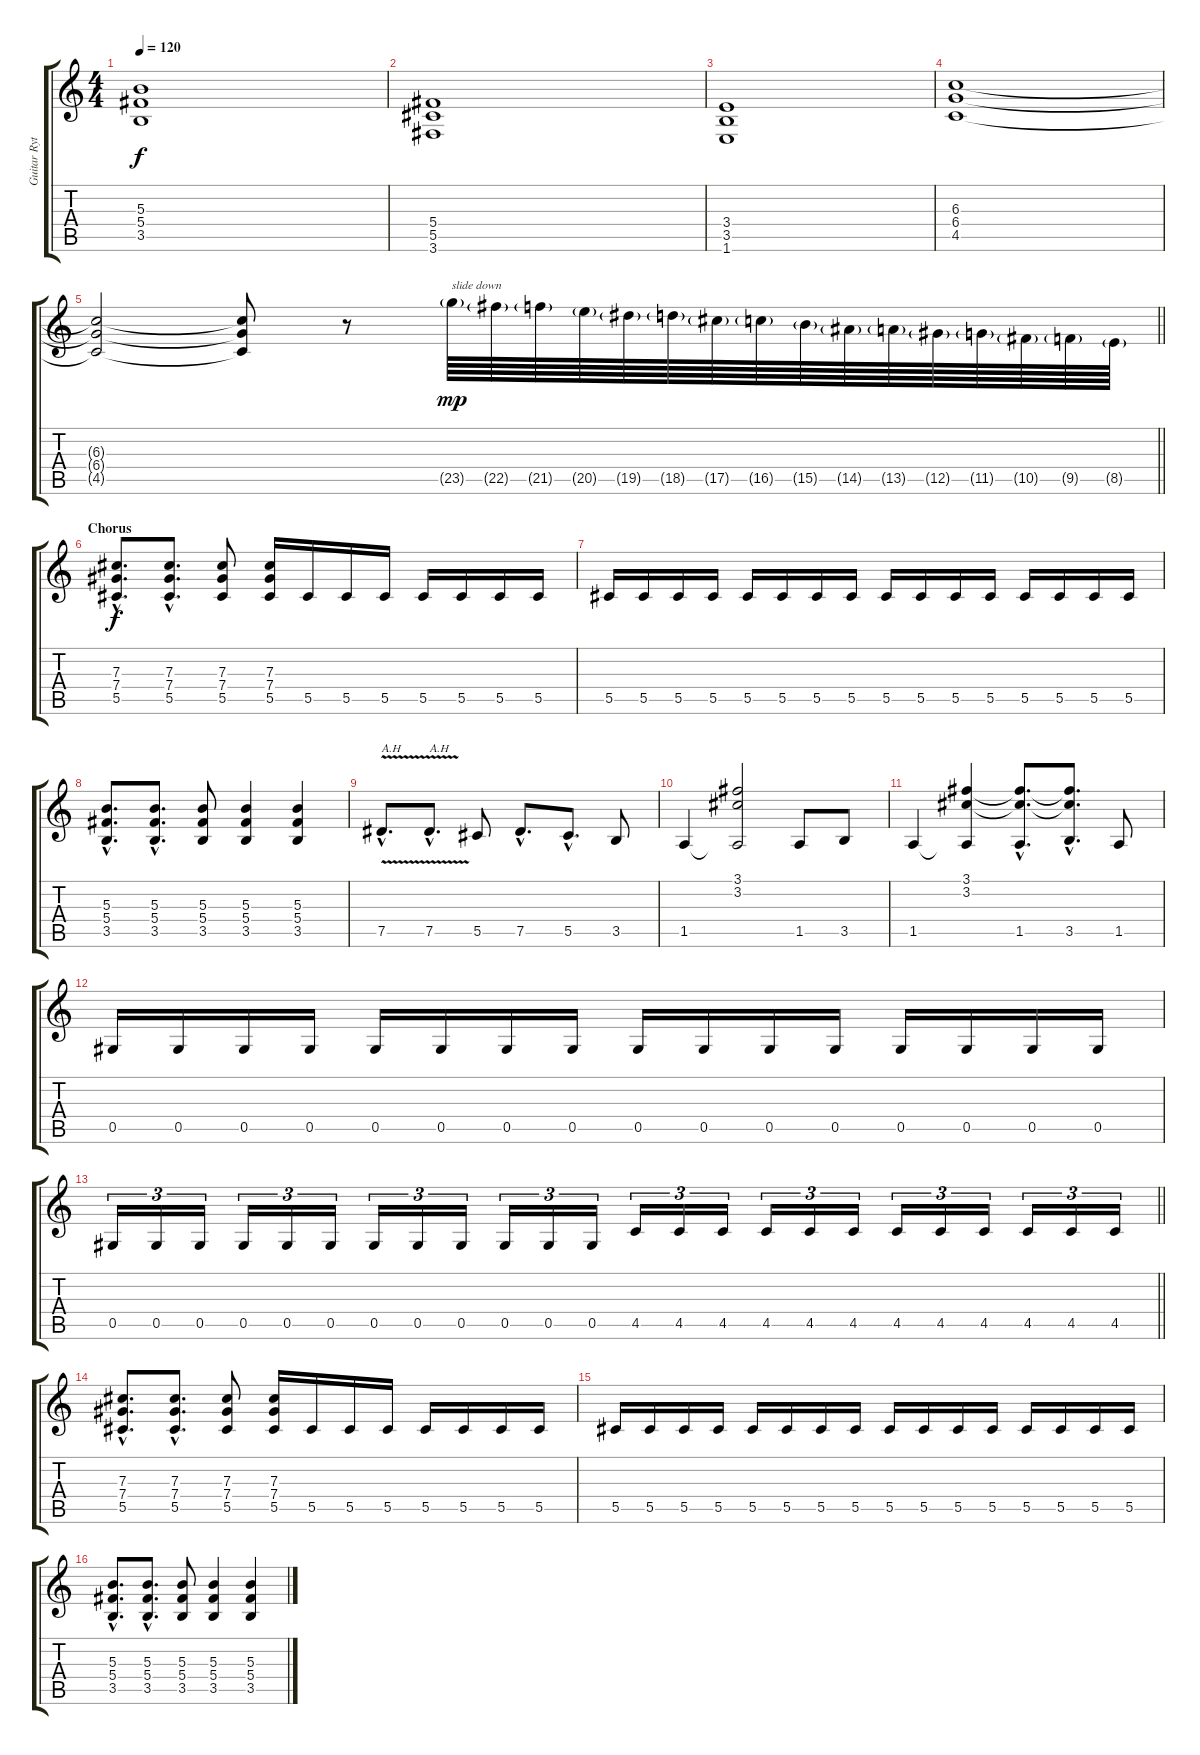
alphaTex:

\track ("Guitar Rythm" "Guitar Ryt") {instrument distortionguitar}
\staff {score tabs}
\tuning (Eb4 Bb3 Gb3 Db3 Ab2 Eb2) {hide}
\ts (4 4)
\tempo 120
\clef g2
\ks c
(5.3 5.4 3.5).1{dy f} |
(5.4 5.5 3.6).1 |
(3.4 3.5 1.6).1 |
(6.3 6.4 4.5).1 |
\barLineRight lightlight
(6.3{t} 6.4{t} 4.5{t}).2 (6.3{t} 6.4{t} 4.5{t}).8 r.8 23.5{g}.64{txt "slide down" dy mp} 22.5{g}.64 21.5{g}.64 20.5{g}.64 19.5{g}.64 18.5{g}.64 17.5{g}.64 16.5{g}.64 15.5{g}.64 14.5{g}.64 13.5{g}.64 12.5{g}.64 11.5{g}.64 10.5{g}.64 9.5{g}.64 8.5{g}.64 |
\section ("" "Chorus")
(7.3{hac} 7.4{hac} 5.5{hac}).8{d dy f} (7.3{hac} 7.4{hac} 5.5{hac}).8{d} (7.3 7.4 5.5).8 (7.3 7.4 5.5).16 5.5.16 5.5.16 5.5.16 5.5.16 5.5.16 5.5.16 5.5.16 |
5.5.16 5.5.16 5.5.16 5.5.16 5.5.16 5.5.16 5.5.16 5.5.16 5.5.16 5.5.16 5.5.16 5.5.16 5.5.16 5.5.16 5.5.16 5.5.16 |
(5.3{hac} 5.4{hac} 3.5{hac}).8{d} (5.3{hac} 5.4{hac} 3.5{hac}).8{d} (5.3 5.4 3.5).8 (5.3 5.4 3.5).4 (5.3 5.4 3.5).4 |
7.5{v hac}.8{d txt "A.H"} 7.5{v hac}.8{d txt "A.H"} 5.5.8 7.5{hac}.8{d} 5.5{hac}.8{d} 3.5.8 |
1.5.4 (3.1 3.2 1.5{t}).2 1.5.8 3.5.8 |
1.5.4 (3.1 3.2 1.5{t}).4 (3.1{hac t} 3.2{hac t} 1.5{hac}).8{d} (3.1{hac t} 3.2{hac t} 3.5{hac}).8{d} 1.5.8 |
0.5.16 0.5.16 0.5.16 0.5.16 0.5.16 0.5.16 0.5.16 0.5.16 0.5.16 0.5.16 0.5.16 0.5.16 0.5.16 0.5.16 0.5.16 0.5.16 |
\barLineRight lightlight
0.5.16{tu (3 2)} 0.5.16{tu (3 2)} 0.5.16{tu (3 2)} 0.5.16{tu (3 2)} 0.5.16{tu (3 2)} 0.5.16{tu (3 2)} 0.5.16{tu (3 2)} 0.5.16{tu (3 2)} 0.5.16{tu (3 2)} 0.5.16{tu (3 2)} 0.5.16{tu (3 2)} 0.5.16{tu (3 2)} 4.5.16{tu (3 2)} 4.5.16{tu (3 2)} 4.5.16{tu (3 2)} 4.5.16{tu (3 2)} 4.5.16{tu (3 2)} 4.5.16{tu (3 2)} 4.5.16{tu (3 2)} 4.5.16{tu (3 2)} 4.5.16{tu (3 2)} 4.5.16{tu (3 2)} 4.5.16{tu (3 2)} 4.5.16{tu (3 2)} |
(7.3{hac} 7.4{hac} 5.5{hac}).8{d} (7.3{hac} 7.4{hac} 5.5{hac}).8{d} (7.3 7.4 5.5).8 (7.3 7.4 5.5).16 5.5.16 5.5.16 5.5.16 5.5.16 5.5.16 5.5.16 5.5.16 |
5.5.16 5.5.16 5.5.16 5.5.16 5.5.16 5.5.16 5.5.16 5.5.16 5.5.16 5.5.16 5.5.16 5.5.16 5.5.16 5.5.16 5.5.16 5.5.16 |
(5.3{hac} 5.4{hac} 3.5{hac}).8{d} (5.3{hac} 5.4{hac} 3.5{hac}).8{d} (5.3 5.4 3.5).8 (5.3 5.4 3.5).4 (5.3 5.4 3.5).4
